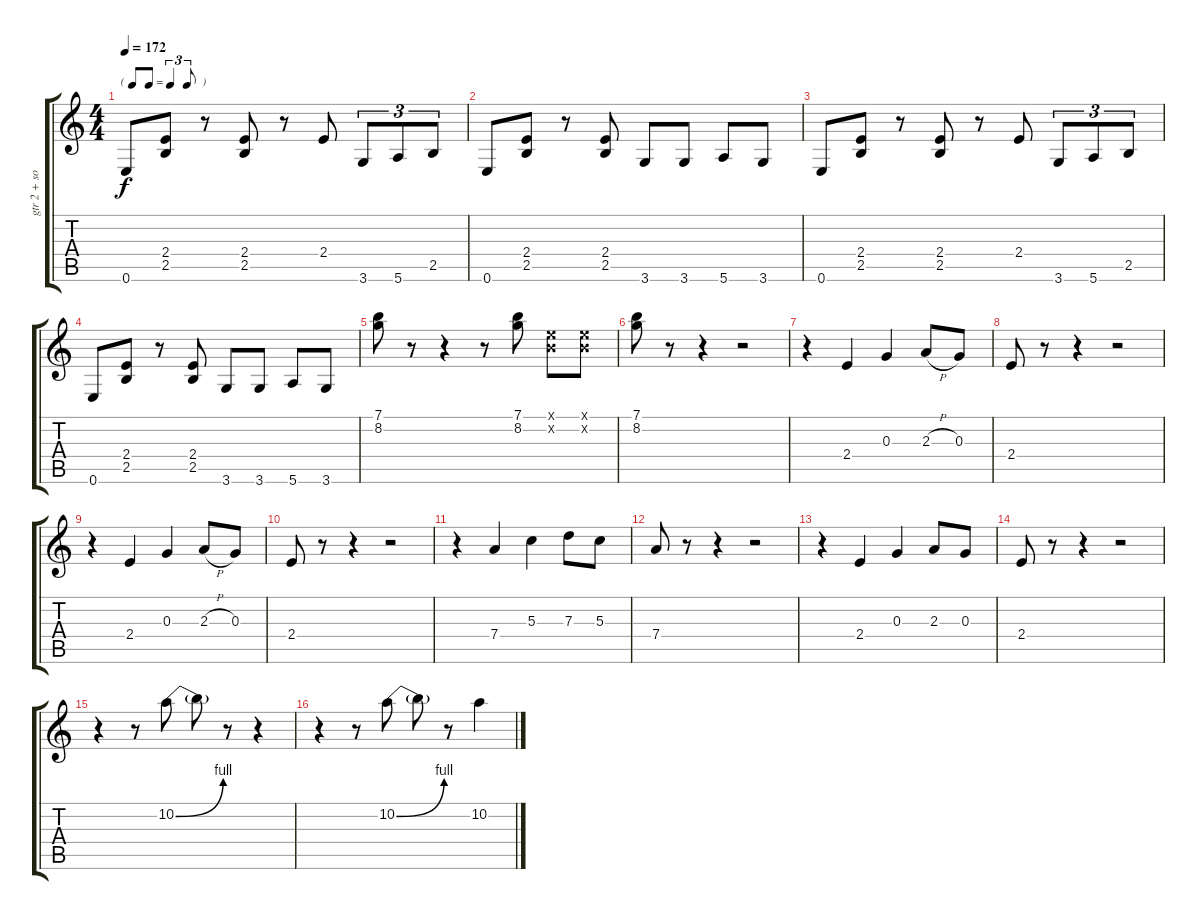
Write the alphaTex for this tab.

\track ("gtr 2 + solo final" "gtr 2 + so") {instrument overdrivenguitar}
\staff {score tabs}
\tuning (E4 B3 G3 D3 A2 E2) {hide}
\ts (4 4)
\tf triplet8th
\tempo 172
\clef g2
\ks c
0.6.8{dy f} (2.4 2.5).8 r.8 (2.4 2.5).8 r.8 2.4.8 3.6.8{tu (3 2)} 5.6.8{tu (3 2)} 2.5.8{tu (3 2)} |
0.6.8 (2.4 2.5).8 r.8 (2.4 2.5).8 3.6.8 3.6.8 5.6.8 3.6.8 |
0.6.8 (2.4 2.5).8 r.8 (2.4 2.5).8 r.8 2.4.8 3.6.8{tu (3 2)} 5.6.8{tu (3 2)} 2.5.8{tu (3 2)} |
0.6.8 (2.4 2.5).8 r.8 (2.4 2.5).8 3.6.8 3.6.8 5.6.8 3.6.8 |
(7.1 8.2).8 r.8 r.4 r.8 (7.1 8.2).8 (0.1{x} 0.2{x}).8 (0.1{x} 0.2{x}).8 |
(7.1 8.2).8 r.8 r.4 r.2 |
r.4 2.4.4 0.3.4 2.3{h}.8 0.3.8 |
2.4.8 r.8 r.4 r.2 |
r.4 2.4.4 0.3.4 2.3{h}.8 0.3.8 |
2.4.8 r.8 r.4 r.2 |
r.4 7.4.4 5.3.4 7.3.8 5.3.8 |
7.4.8 r.8 r.4 r.2 |
r.4 2.4.4 0.3.4 2.3.8 0.3.8 |
2.4.8 r.8 r.4 r.2 |
r.4 r.8 10.2{be (bend 0 0 60 4)}.8 10.2{t}.8 r.8 r.4 |
r.4 r.8 10.2{be (bend 0 0 60 4)}.8 10.2{t}.8 r.8 10.2.4
